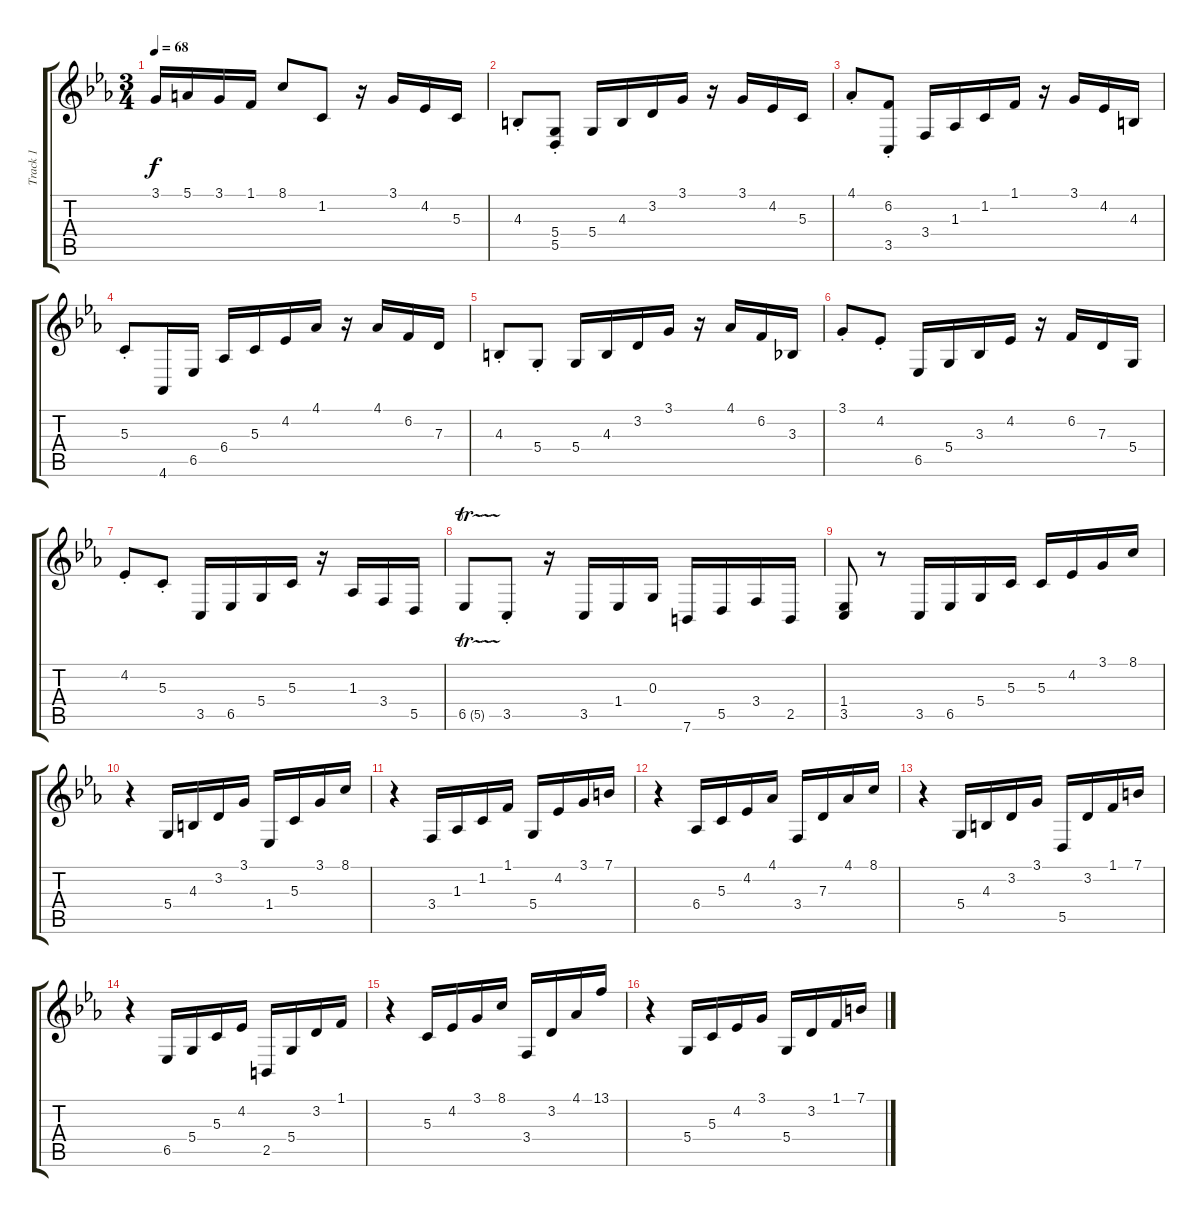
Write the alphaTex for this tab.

\track ("Track 1" "Track 1") {instrument churchorgan}
\staff {score tabs}
\tuning (E4 B3 G3 D3 A2 E2) {hide}
\ts (3 4)
\tempo 68
\clef g2
\ks cminor
3.1.16{dy f} 5.1.16 3.1.16 1.1.16 8.1.8 1.2.8{volume 11} r.16 3.1.16 4.2.16 5.3.16 |
4.3{st}.8 (5.4{st} 5.5).8 5.4.16 4.3.16 3.2.16 3.1.16 r.16 3.1.16 4.2.16 5.3.16 |
4.1{st}.8 (6.2{st} 3.5).8 3.4.16 1.3.16 1.2.16 1.1.16 r.16 3.1.16 4.2.16 4.3.16 |
5.3{st}.8 4.6.16 6.5.16 6.4.16 5.3.16 4.2.16 4.1.16 r.16 4.1.16 6.2.16 7.3.16 |
4.3{st}.8 5.4{st}.8 5.4.16 4.3.16 3.2.16 3.1.16 r.16 4.1.16 6.2.16 3.3.16 |
3.1{st}.8 4.2{st}.8 6.5.16 5.4.16 3.3.16 4.2.16 r.16 6.2.16 7.3.16 5.4.16 |
4.2{st}.8 5.3{st}.8 3.5.16 6.5.16 5.4.16 5.3.16 r.16 1.3.16 3.4.16 5.5.16 |
6.5{tr (5 64)}.8 3.5{st}.8 r.16 3.5.16 1.4.16 0.3.16 7.6.16 5.5.16 3.4.16 2.5.16 |
(1.4 3.5).8 r.8 3.5.16{volume 10} 6.5.16 5.4.16 5.3.16 5.3.16 4.2.16 3.1.16 8.1.16 |
r.4 5.4.16 4.3.16 3.2.16 3.1.16 1.4.16 5.3.16 3.1.16 8.1.16 |
r.4 3.4.16 1.3.16 1.2.16 1.1.16 5.4.16 4.2.16 3.1.16 7.1.16 |
r.4 6.4.16 5.3.16 4.2.16 4.1.16 3.4.16 7.3.16 4.1.16 8.1.16 |
r.4 5.4.16 4.3.16 3.2.16 3.1.16 5.5.16 3.2.16 1.1.16 7.1.16 |
r.4 6.5.16 5.4.16 5.3.16 4.2.16 2.5.16 5.4.16 3.2.16 1.1.16 |
r.4 5.3.16 4.2.16 3.1.16 8.1.16 3.4.16 3.2.16 4.1.16 13.1.16 |
r.4 5.4.16 5.3.16 4.2.16 3.1.16 5.4.16 3.2.16 1.1.16 7.1.16
